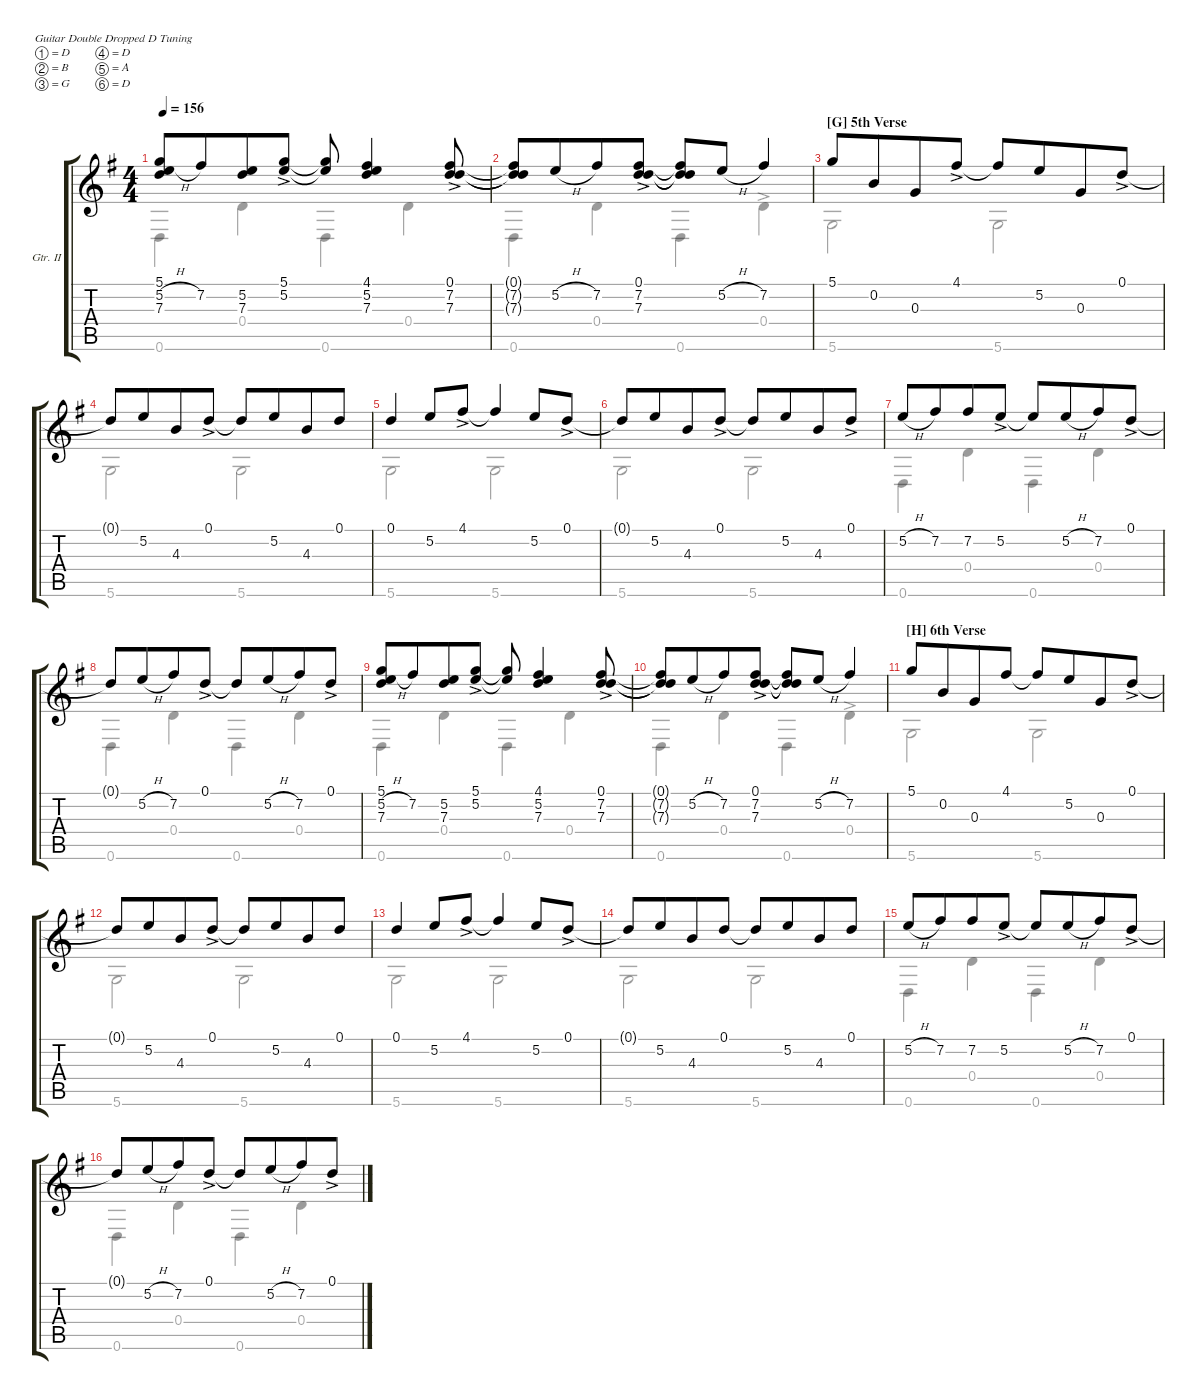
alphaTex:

\defaultSystemsLayout 4
\hideDynamics
\bracketExtendMode groupsimilarinstruments
\firstSystemTrackNameOrientation horizontal
\otherSystemsTrackNameOrientation horizontal
\track ("Guitar II" "Gtr. II") {instrument acousticguitarsteel}
\staff {score tabs}
\tuning (D4 B3 G3 D3 A2 D2)
\voice
\ts (4 4)
\tempo 156
\clef g2
\ks g
(5.1 5.2{h} 7.3).8{dy mp} 7.2.8{beam merge} (5.2 7.3).8 (5.2{ac} 5.1).8 (5.1{t} 5.2{t}).8 (5.2 4.1 7.3).4 (0.1 7.2{ac} 7.3).8 |
(7.3{t} 7.2{t} 0.1{t}).8 5.2{h}.8{beam merge} 7.2.8 (7.2{ac} 7.3 0.1).8 (0.1{t} 7.2{t} 7.3{t}).8 5.2{h}.8 7.2.4 |
\section ("G" "5th Verse")
5.1.8 0.2.8{beam merge} 0.3.8 4.1{ac}.8 4.1{t}.8 5.2.8{beam merge} 0.3.8{beam merge} 0.1{ac}.8 |
0.1{t}.8 5.2.8{beam merge} 4.3.8 0.1{ac}.8 0.1{t}.8 5.2.8{beam merge} 4.3.8 0.1.8 |
0.1.4 5.2.8 4.1{ac}.8 4.1{t}.4 5.2.8 0.1{ac}.8 |
0.1{t}.8 5.2.8{beam merge} 4.3.8 0.1{ac}.8 0.1{t}.8 5.2.8{beam merge} 4.3.8 0.1{ac}.8 |
5.2{h}.8 7.2.8{beam merge} 7.2.8 5.2{ac}.8 5.2{t}.8 5.2{h}.8{beam merge} 7.2.8 0.1{ac}.8 |
0.1{t}.8 5.2{h}.8{beam merge} 7.2.8 0.1{ac}.8 0.1{t}.8 5.2{h}.8{beam merge} 7.2.8 0.1{ac}.8 |
(5.1 5.2{h} 7.3).8 7.2.8{beam merge} (5.2 7.3).8 (5.2{ac} 5.1).8 (5.1{t} 5.2{t}).8 (5.2 4.1 7.3).4 (0.1 7.2{ac} 7.3).8 |
(7.3{t} 7.2{t} 0.1{t}).8 5.2{h}.8{beam merge} 7.2.8 (7.2{ac} 7.3 0.1).8 (0.1{t} 7.2{t} 7.3{t}).8 5.2{h}.8 7.2.4 |
\section ("H" "6th Verse")
5.1.8 0.2.8{beam merge} 0.3.8 4.1.8 4.1{t}.8 5.2.8{beam merge} 0.3.8{beam merge} 0.1{ac}.8 |
0.1{t}.8 5.2.8{beam merge} 4.3.8 0.1{ac}.8 0.1{t}.8 5.2.8{beam merge} 4.3.8 0.1.8 |
0.1.4 5.2.8 4.1{ac}.8 4.1{t}.4 5.2.8 0.1{ac}.8 |
0.1{t}.8 5.2.8{beam merge} 4.3.8 0.1.8 0.1{t}.8 5.2.8{beam merge} 4.3.8 0.1.8 |
5.2{h}.8 7.2.8{beam merge} 7.2.8 5.2{ac}.8 5.2{t}.8 5.2{h}.8{beam merge} 7.2.8 0.1{ac}.8 |
0.1{t}.8 5.2{h}.8{beam merge} 7.2.8 0.1{ac}.8 0.1{t}.8 5.2{h}.8{beam merge} 7.2.8 0.1{ac}.8
\voice
\clef g2
\ottava regular
\simile none
\ks g
0.6.4{dy mp} 0.4.4 0.6.4 0.4.4 |
0.6.4 0.4.4 0.6.4 0.4{ac}.4 |
5.6.2 5.6.2 |
5.6.2 5.6.2 |
5.6.2 5.6.2 |
5.6.2 5.6.2 |
0.6.4 0.4.4 0.6.4 0.4.4 |
0.6.4 0.4.4 0.6.4 0.4.4 |
0.6.4 0.4.4 0.6.4 0.4.4 |
0.6.4 0.4.4 0.6.4 0.4{ac}.4 |
5.6.2 5.6.2 |
5.6.2 5.6.2 |
5.6.2 5.6.2 |
5.6.2 5.6.2 |
0.6.4 0.4.4 0.6.4 0.4.4 |
0.6.4 0.4.4 0.6.4 0.4.4
